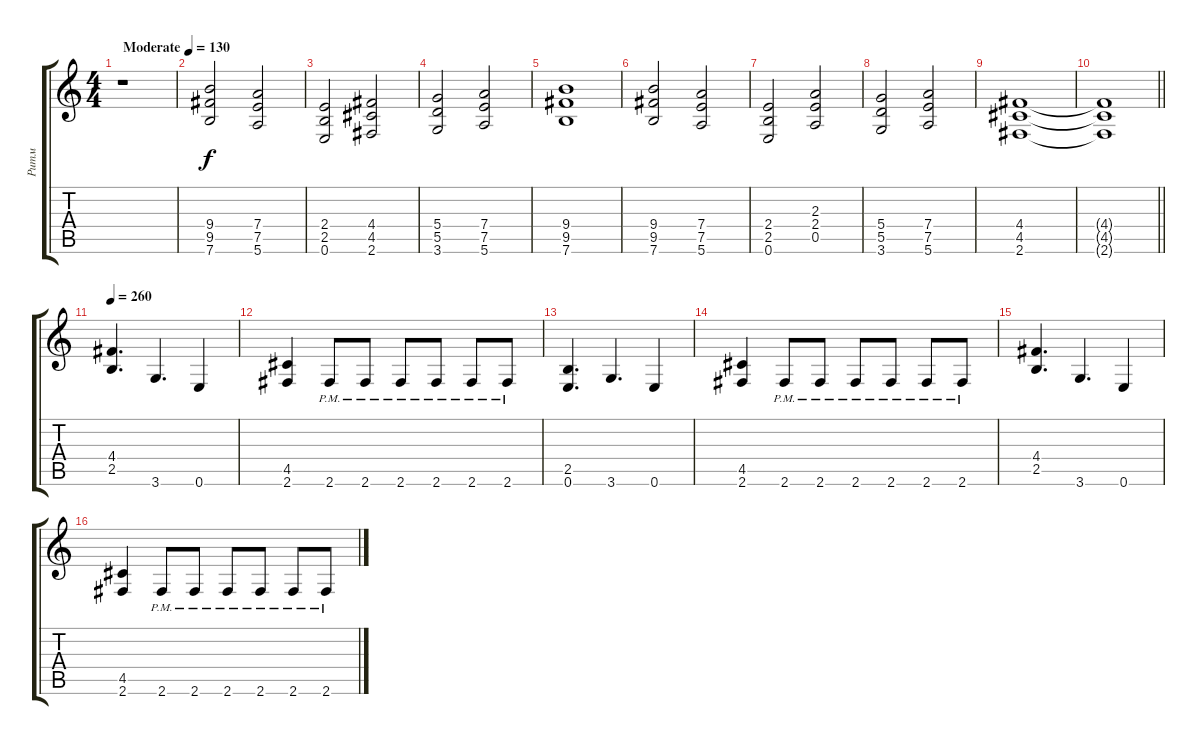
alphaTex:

\track ("Ритм" "Ритм") {instrument distortionguitar}
\staff {score tabs}
\tuning (E4 B3 G3 D3 A2 E2) {hide}
\ts (4 4)
\tempo (130 "Moderate")
\clef g2
\ks c
r.1{dy f instrument distortionguitar} |
(9.4 9.5 7.6).2 (7.4 7.5 5.6).2 |
(2.4 2.5 0.6).2 (4.4 4.5 2.6).2 |
(5.4 5.5 3.6).2 (7.4 7.5 5.6).2 |
(9.4 9.5 7.6).1 |
(9.4 9.5 7.6).2 (7.4 7.5 5.6).2 |
(2.4 2.5 0.6).2 (2.3 2.4 0.5).2 |
(5.4 5.5 3.6).2 (7.4 7.5 5.6).2 |
(4.4 4.5 2.6).1 |
\barLineRight lightlight
(4.4{t} 4.5{t} 2.6{t}).1 |
\tempo 260
(4.4 2.5).4{d} 3.6.4{d} 0.6.4 |
(4.5 2.6).4 2.6{pm}.8 2.6{pm}.8 2.6{pm}.8 2.6{pm}.8 2.6{pm}.8 2.6{pm}.8 |
(2.5 0.6).4{d} 3.6.4{d} 0.6.4 |
(4.5 2.6).4 2.6{pm}.8 2.6{pm}.8 2.6{pm}.8 2.6{pm}.8 2.6{pm}.8 2.6{pm}.8 |
(4.4 2.5).4{d} 3.6.4{d} 0.6.4 |
(4.5 2.6).4 2.6{pm}.8 2.6{pm}.8 2.6{pm}.8 2.6{pm}.8 2.6{pm}.8 2.6{pm}.8
